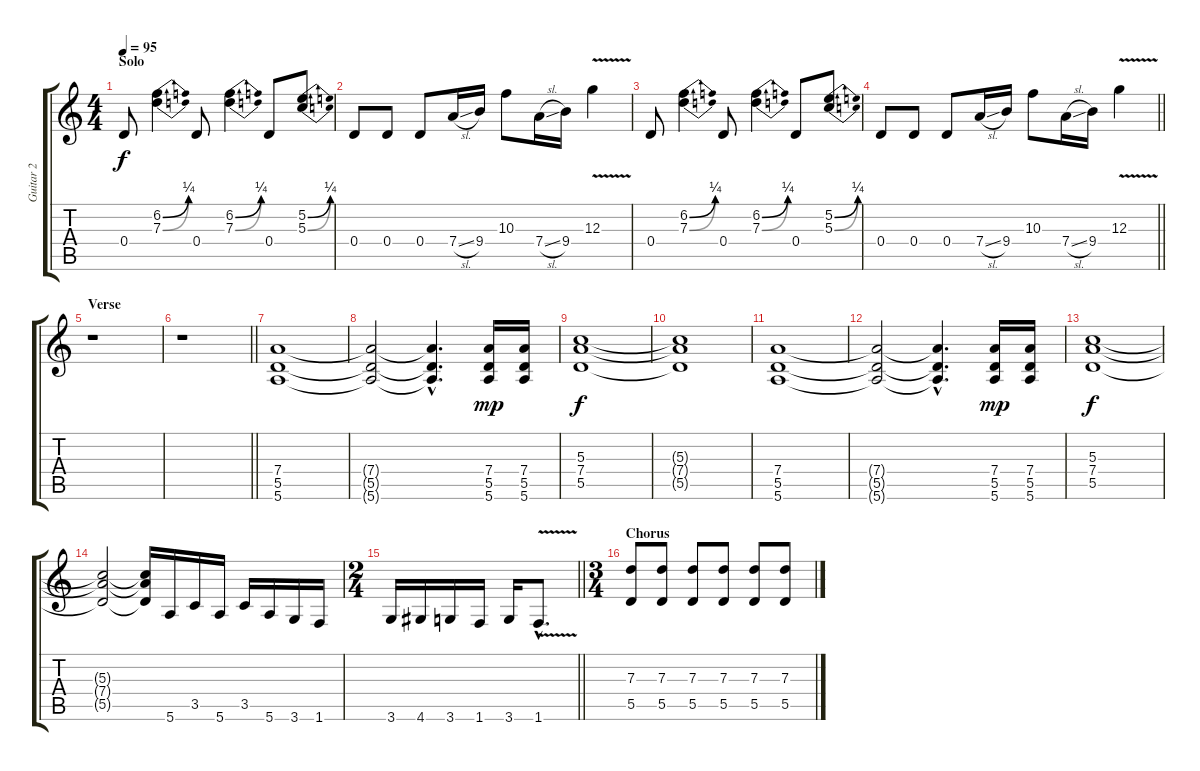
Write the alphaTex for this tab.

\track ("Guitar 2" "Guitar 2") {instrument distortionguitar}
\staff {score tabs}
\tuning (E4 B3 G3 D3 A2 E2) {hide}
\ts (4 4)
\section ("" "Solo")
\tempo 95
\clef g2
\ks c
0.4.8{dy f} (6.2{be (bend 0 0 60 1)} 7.3{be (bend 0 0 60 1)}).4 0.4.8 (6.2{be (bend 0 0 60 1)} 7.3{be (bend 0 0 60 1)}).4 0.4.8 (5.2{be (bend 0 0 60 1)} 5.3{be (bend 0 0 60 1)}).8 |
0.4.8 0.4.8 0.4.8 7.4{sl}.16 9.4.16 10.3.8 7.4{sl}.16 9.4.16 12.3{v}.4 |
0.4.8 (6.2{be (bend 0 0 60 1)} 7.3{be (bend 0 0 60 1)}).4 0.4.8 (6.2{be (bend 0 0 60 1)} 7.3{be (bend 0 0 60 1)}).4 0.4.8 (5.2{be (bend 0 0 60 1)} 5.3{be (bend 0 0 60 1)}).8 |
\barLineRight lightlight
0.4.8 0.4.8 0.4.8 7.4{sl}.16 9.4.16 10.3.8 7.4{sl}.16 9.4.16 12.3{v}.4 |
\section ("" "Verse")
r.1 |
\barLineRight lightlight
r.1 |
(7.4 5.5 5.6).1 |
(7.4{t} 5.5{t} 5.6{t}).2 (7.4{hac t} 5.5{hac t} 5.6{hac t}).4{d} (7.4 5.5 5.6).16{dy mp} (7.4 5.5 5.6).16 |
(5.3 7.4 5.5).1{dy f} |
(5.3{t} 7.4{t} 5.5{t}).1 |
(7.4 5.5 5.6).1 |
(7.4{t} 5.5{t} 5.6{t}).2 (7.4{hac t} 5.5{hac t} 5.6{hac t}).4{d} (7.4 5.5 5.6).16{dy mp} (7.4 5.5 5.6).16 |
(5.3 7.4 5.5).1{dy f} |
(5.3{t} 7.4{t} 5.5{t}).2 (5.3{t} 7.4{t} 5.5{t}).16 5.6.16 3.5.16 5.6.16 3.5.16 5.6.16 3.6.16 1.6.16 |
\ts (2 4)
\barLineRight lightlight
3.6.16 4.6.16 3.6.16 1.6.16 3.6.16 1.6{v hac}.8{d} |
\ts (3 4)
\section ("" "Chorus")
(7.3 5.5).8 (7.3 5.5).8 (7.3 5.5).8 (7.3 5.5).8 (7.3 5.5).8 (7.3 5.5).8
